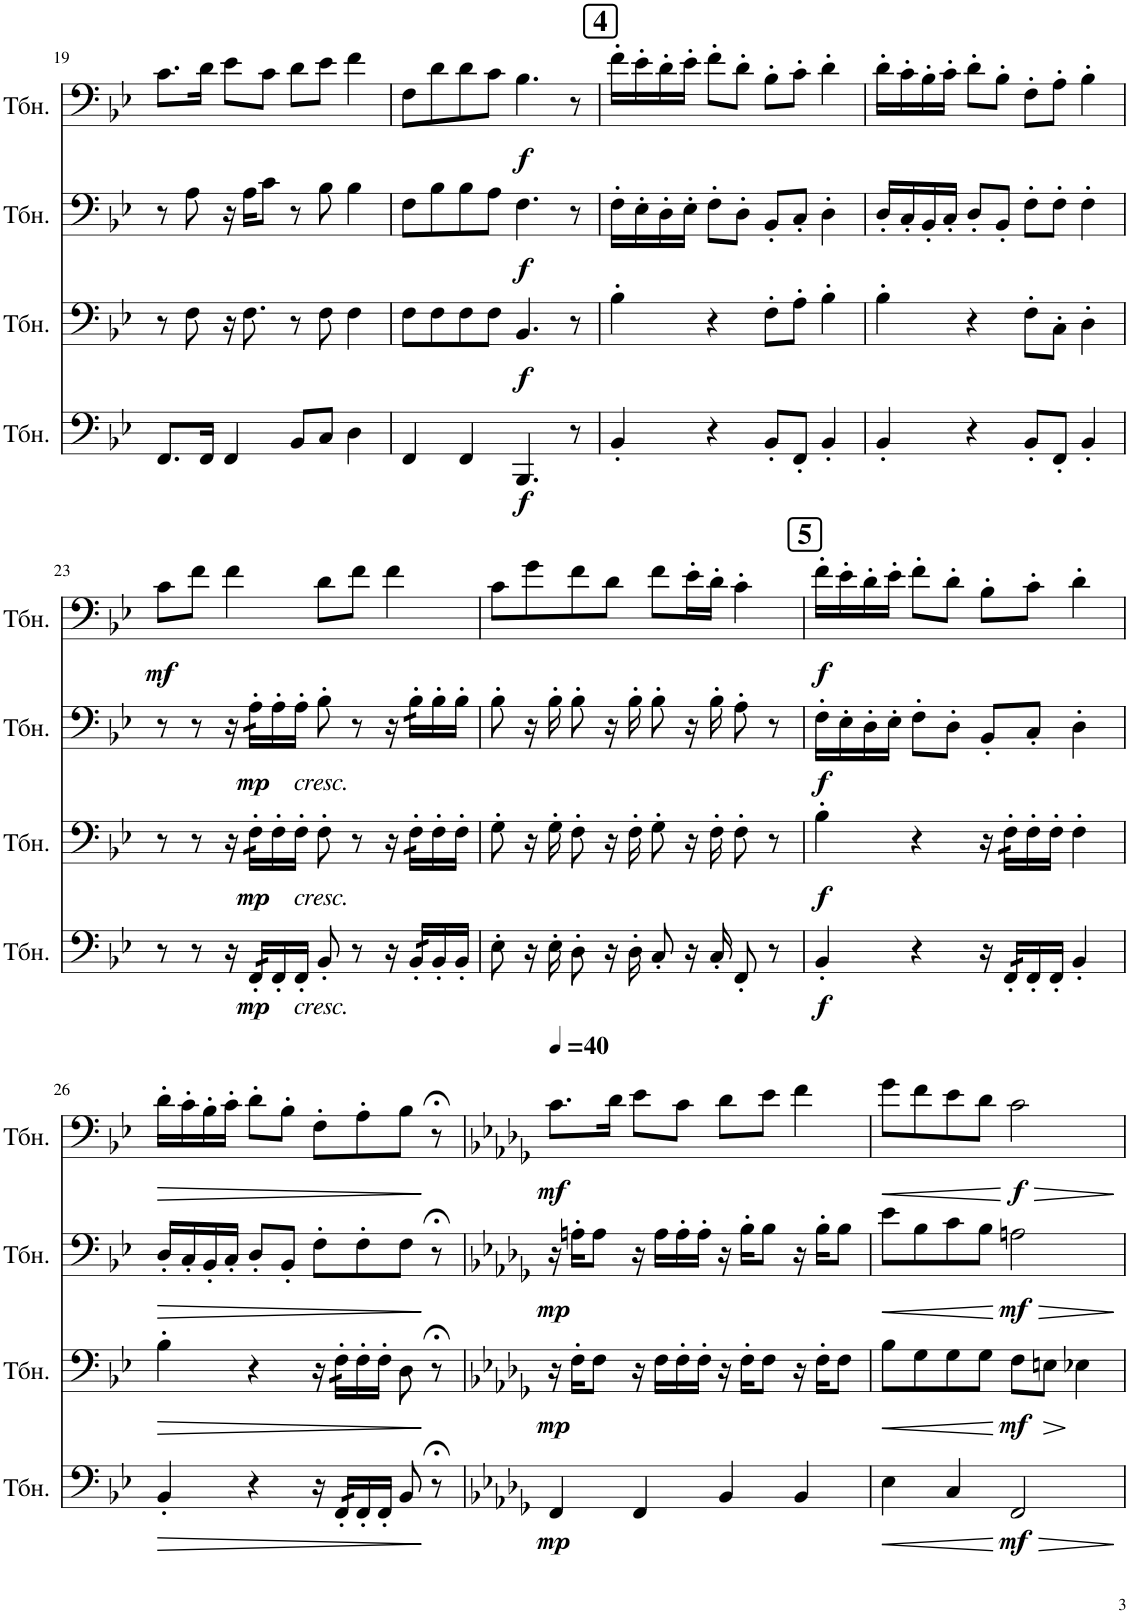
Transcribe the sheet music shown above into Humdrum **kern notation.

**kern	**dynam	**kern	**dynam	**kern	**dynam	**kern	**dynam
*part4	*part4	*part3	*part3	*part2	*part2	*part1	*part1
*staff4	*staff4	*staff3	*staff3	*staff2	*staff2	*staff1	*staff1
*I"Тромбон	*	*I"Тромбон	*	*I"Тромбон	*	*I"Тромбон	*
!!LO:PB:g=z
*clefF4	*	*clefF4	*	*clefF4	*	*clefF4	*
*k[b-e-]	*	*k[b-e-]	*	*k[b-e-]	*	*k[b-e-]	*
*M4/4	*	*M4/4	*	*M4/4	*	*M4/4	*
=19	=19	=19	=19	=19	=19	=19	=19
8.FF/L	.	8r	.	8r	.	8.c\L	.
.	.	8F\	.	8A\	.	.	.
16FF/Jk	.	.	.	.	.	16d\Jk	.
4FF/	.	16r	.	16r	.	8e-\L	.
.	.	8.F\	.	16A\KL	.	.	.
.	.	.	.	8c\J	.	8c\J	.
8BB-/L	.	8r	.	8r	.	8d\L	.
8C/J	.	8F\	.	8B-\	.	8e-\J	.
4D\	.	4F\	.	4B-\	.	4f\	.
=20	=20	=20	=20	=20	=20	=20	=20
4FF/	.	8F\L	.	8F\L	.	8F\L	.
.	.	8F\	.	8B-\	.	8d\	.
4FF/	.	8F\	.	8B-\	.	8d\	.
.	.	8F\J	.	8A\J	.	8c\J	.
!	!LO:DY:b	!	!LO:DY:b	!	!LO:DY:b	!	!LO:DY:b
4.BBB-/	f	4.BB-/	f	4.F\	f	4.B-\	f
8r	.	8r	.	8r	.	8r	.
!!LO:REH:place=s1:a:B:cj:fs=14:t=4
=21	=21	=21	=21	=21	=21	=21	=21
4BB-'/	.	4B-'\	.	16F'\LL	.	16f'\LL	.
.	.	.	.	16E-'\	.	16e-'\	.
.	.	.	.	16D'\	.	16d'\	.
.	.	.	.	16E-'\JJ	.	16e-'\JJ	.
4r	.	4r	.	8F'\L	.	8f'\L	.
.	.	.	.	8D'\J	.	8d'\J	.
8BB-'/L	.	8F'\L	.	8BB-'/L	.	8B-'\L	.
8FF'/J	.	8A'\J	.	8C'/J	.	8c'\J	.
4BB-'/	.	4B-'\	.	4D'\	.	4d'\	.
=22	=22	=22	=22	=22	=22	=22	=22
4BB-'/	.	4B-'\	.	16D'/LL	.	16d'\LL	.
.	.	.	.	16C'/	.	16c'\	.
.	.	.	.	16BB-'/	.	16B-'\	.
.	.	.	.	16C'/JJ	.	16c'\JJ	.
4r	.	4r	.	8D'/L	.	8d'\L	.
.	.	.	.	8BB-'/J	.	8B-'\J	.
8BB-'/L	.	8F'\L	.	8F'\L	.	8F'\L	.
8FF'/J	.	8C'\J	.	8F'\J	.	8A'\J	.
4BB-'/	.	4D'\	.	4F'\	.	4B-'\	.
!!LO:LB:g=z
=23	=23	=23	=23	=23	=23	=23	=23
!	!	!	!	!	!	!	!LO:DY:b
8r	.	8r	.	8r	.	8c\L	mf
8r	.	8r	.	8r	.	8f\J	.
16r	.	16r	.	16r	.	4f\	.
!	!LO:DY:b	!	!LO:DY:b	!	!LO:DY:b	!	!
*tremolo	*	*	*	*	*	*	*
*	*	*tremolo	*	*	*	*	*
*	*	*	*	*tremolo	*	*	*
32FF'/LLL	mp	32F'\LLL	mp	32A'\LLL	mp	.	.
32FF'/	.	32F'\	.	32A'\	.	.	.
*	*	*	*	*Xtremolo	*	*	*
*	*	*Xtremolo	*	*	*	*	*
*Xtremolo	*	*	*	*	*	*	*
16FF'/	.	16F'\	.	16A'\	.	.	.
!	!	!	!	!LO:TX:b:i:t=cresc.	!	!	!
!	!	!LO:TX:b:i:t=cresc.	!	!	!	!	!
!LO:TX:b:i:t=cresc.	!	!	!	!	!	!	!
16FF'/JJ	.	16F'\JJ	.	16A'\JJ	.	.	.
8BB-'/	.	8F'\	.	8B-'\	.	8d\L	.
8r	.	8r	.	8r	.	8f\J	.
16r	.	16r	.	16r	.	4f\	.
*tremolo	*	*	*	*	*	*	*
*	*	*tremolo	*	*	*	*	*
*	*	*	*	*tremolo	*	*	*
32BB-'/LLL	.	32F'\LLL	.	32B-'\LLL	.	.	.
32BB-'/	.	32F'\	.	32B-'\	.	.	.
*	*	*	*	*Xtremolo	*	*	*
*	*	*Xtremolo	*	*	*	*	*
*Xtremolo	*	*	*	*	*	*	*
16BB-'/	.	16F'\	.	16B-'\	.	.	.
16BB-'/JJ	.	16F'\JJ	.	16B-'\JJ	.	.	.
=24	=24	=24	=24	=24	=24	=24	=24
8E-'\	.	8G'\	.	8B-'\	.	8c\L	.
16r	.	16r	.	16r	.	8g\	.
16E-'\	.	16G'\	.	16B-'\	.	.	.
8D'\	.	8F'\	.	8B-'\	.	8f\	.
16r	.	16r	.	16r	.	8d\J	.
16D'\	.	16F'\	.	16B-'\	.	.	.
8C'/	.	8G'\	.	8B-'\	.	8f\L	.
16r	.	16r	.	16r	.	16e-'\L	.
16C'/	.	16F'\	.	16B-'\	.	16d'\JJ	.
8FF'/	.	8F'\	.	8A'\	.	4c'\	.
8r	.	8r	.	8r	.	.	.
!!LO:REH:place=s1:a:B:cj:fs=14:t=5
=25	=25	=25	=25	=25	=25	=25	=25
!	!LO:DY:b	!	!LO:DY:b	!	!LO:DY:b	!	!LO:DY:b
4BB-'/	f	4B-'\	f	16F'\LL	f	16f'\LL	f
.	.	.	.	16E-'\	.	16e-'\	.
.	.	.	.	16D'\	.	16d'\	.
.	.	.	.	16E-'\JJ	.	16e-'\JJ	.
4r	.	4r	.	8F'\L	.	8f'\L	.
.	.	.	.	8D'\J	.	8d'\J	.
16r	.	16r	.	8BB-'/L	.	8B-'\L	.
*tremolo	*	*	*	*	*	*	*
*	*	*tremolo	*	*	*	*	*
32FF'/LLL	.	32F'\LLL	.	.	.	.	.
32FF'/	.	32F'\	.	.	.	.	.
*	*	*Xtremolo	*	*	*	*	*
*Xtremolo	*	*	*	*	*	*	*
16FF'/	.	16F'\	.	8C'/J	.	8c'\J	.
16FF'/JJ	.	16F'\JJ	.	.	.	.	.
4BB-'/	.	4F'\	.	4D'\	.	4d'\	.
!!LO:LB:g=z
=26	=26	=26	=26	=26	=26	=26	=26
!	!LO:HP:b	!	!LO:HP:b	!	!LO:HP:b	!	!LO:HP:b
4BB-'/	>	4B-'\	>	16D'/LL	>	16d'\LL	>
.	.	.	.	16C'/	.	16c'\	.
.	.	.	.	16BB-'/	.	16B-'\	.
.	.	.	.	16C'/JJ	.	16c'\JJ	.
4r	.	4r	.	8D'/L	.	8d'\L	.
.	.	.	.	8BB-'/J	.	8B-'\J	.
16r	.	16r	.	8F'\L	.	8F'\L	.
*tremolo	*	*	*	*	*	*	*
*	*	*tremolo	*	*	*	*	*
32FF'/LLL	.	32F'\LLL	.	.	.	.	.
32FF'/	.	32F'\	.	.	.	.	.
*	*	*Xtremolo	*	*	*	*	*
*Xtremolo	*	*	*	*	*	*	*
16FF'/	.	16F'\	.	8F'\	.	8A'\	.
16FF'/JJ	.	16F'\JJ	.	.	.	.	.
8BB-/	.	8D\	.	8F\J	.	8B-\J	.
8r;<	]	8r;<	]	8r;<	]	8r;<	]
=27	=27	=27	=27	=27	=27	=27	=27
*k[b-e-a-d-g-]	*	*k[b-e-a-d-g-]	*	*k[b-e-a-d-g-]	*	*k[b-e-a-d-g-]	*
*	*	*	*	*	*	*MM40	*
!	!LO:DY:b	!	!LO:DY:b	!	!LO:DY:b	!	!LO:DY:b
4FF/	mp	16r	mp	16r	mp	8.c\L	mf
.	.	16F'\KL	.	16An'\KL	.	.	.
.	.	8F\J	.	8A\J	.	.	.
.	.	.	.	.	.	16d-\Jk	.
4FF/	.	16r	.	16r	.	8e-\L	.
.	.	16F\LL	.	16A\LL	.	.	.
.	.	16F'\	.	16A'\	.	8c\J	.
.	.	16F'\JJ	.	16A'\JJ	.	.	.
4BB-/	.	16r	.	16r	.	8d-\L	.
.	.	16F'\KL	.	16B-'\KL	.	.	.
.	.	8F\J	.	8B-\J	.	8e-\J	.
4BB-/	.	16r	.	16r	.	4f\	.
.	.	16F'\KL	.	16B-'\KL	.	.	.
.	.	8F\J	.	8B-\J	.	.	.
=28	=28	=28	=28	=28	=28	=28	=28
!	!LO:HP:b	!	!LO:HP:b	!	!LO:HP:b	!	!LO:HP:b
4E-\	<	8B-\L	<	8e-\L	<	8g-\L	<
.	.	8G-\	.	8B-\	.	8f\	.
4C/	.	8G-\	.	8c\	.	8e-\	.
.	.	8G-\J	.	8B-\J	.	8d-\J	.
!	!LO:HP:n=1:b	!	!	!	!LO:HP:n=1:b	!	!LO:HP:n=1:b
!	!LO:DY:n=1:b	!	!LO:DY:n=1:b	!	!LO:DY:n=1:b	!	!LO:DY:n=1:b
2FF/	[ > mf	8F\L	[ mf	2An\	[ > mf	2c\	[ > f
!	!	!	!LO:HP:b	!	!	!	!
.	.	8En\J	>	.	.	.	.
.	.	4E-X\	]	.	.	.	.
.	]	.	.	.	]	.	]
=	=	=	=	=	=	=	=
*-	*-	*-	*-	*-	*-	*-	*-
